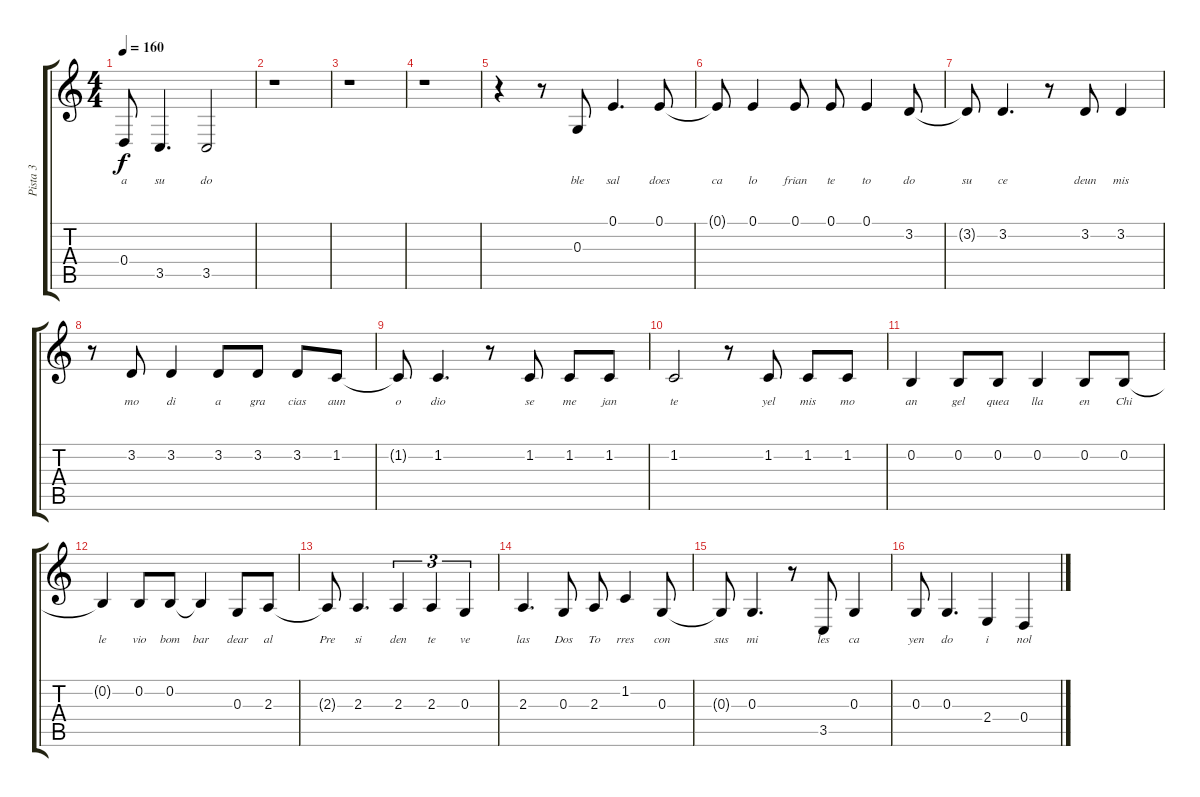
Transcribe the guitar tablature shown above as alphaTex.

\track ("Pista 3" "Pista 3") {instrument stringensemble1}
\staff {score tabs}
\tuning (E4 B3 G3 D3 A2 E2) {hide}
\ts (4 4)
\tempo 160
\clef g2
\ks c
0.4{t}.8{lyrics (0 "a") lyrics (1 "") lyrics (2 "") lyrics (3 "") lyrics (4 "") dy f} 3.5.4{d lyrics (0 "su") lyrics (1 "") lyrics (2 "") lyrics (3 "") lyrics (4 "")} 3.5.2{lyrics (0 "do") lyrics (1 "") lyrics (2 "") lyrics (3 "") lyrics (4 "")} |
r.1 |
r.1 |
r.1 |
r.4 r.8 0.3.8{lyrics (0 "ble") lyrics (1 "") lyrics (2 "") lyrics (3 "") lyrics (4 "")} 0.1.4{d lyrics (0 "sal") lyrics (1 "") lyrics (2 "") lyrics (3 "") lyrics (4 "")} 0.1.8{lyrics (0 "does") lyrics (1 "") lyrics (2 "") lyrics (3 "") lyrics (4 "")} |
0.1{t}.8{lyrics (0 "ca") lyrics (1 "") lyrics (2 "") lyrics (3 "") lyrics (4 "")} 0.1.4{lyrics (0 "lo") lyrics (1 "") lyrics (2 "") lyrics (3 "") lyrics (4 "")} 0.1.8{lyrics (0 "frian") lyrics (1 "") lyrics (2 "") lyrics (3 "") lyrics (4 "")} 0.1.8{lyrics (0 "te") lyrics (1 "") lyrics (2 "") lyrics (3 "") lyrics (4 "")} 0.1.4{lyrics (0 "to") lyrics (1 "") lyrics (2 "") lyrics (3 "") lyrics (4 "")} 3.2.8{lyrics (0 "do") lyrics (1 "") lyrics (2 "") lyrics (3 "") lyrics (4 "")} |
3.2{t}.8{lyrics (0 "su") lyrics (1 "") lyrics (2 "") lyrics (3 "") lyrics (4 "")} 3.2.4{d lyrics (0 "ce") lyrics (1 "") lyrics (2 "") lyrics (3 "") lyrics (4 "")} r.8 3.2.8{lyrics (0 "deun") lyrics (1 "") lyrics (2 "") lyrics (3 "") lyrics (4 "")} 3.2.4{lyrics (0 "mis") lyrics (1 "") lyrics (2 "") lyrics (3 "") lyrics (4 "")} |
r.8 3.2.8{lyrics (0 "mo") lyrics (1 "") lyrics (2 "") lyrics (3 "") lyrics (4 "")} 3.2.4{lyrics (0 "di") lyrics (1 "") lyrics (2 "") lyrics (3 "") lyrics (4 "")} 3.2.8{lyrics (0 "a") lyrics (1 "") lyrics (2 "") lyrics (3 "") lyrics (4 "")} 3.2.8{lyrics (0 "gra") lyrics (1 "") lyrics (2 "") lyrics (3 "") lyrics (4 "")} 3.2.8{lyrics (0 "cias") lyrics (1 "") lyrics (2 "") lyrics (3 "") lyrics (4 "")} 1.2.8{lyrics (0 "aun") lyrics (1 "") lyrics (2 "") lyrics (3 "") lyrics (4 "")} |
1.2{t}.8{lyrics (0 "o") lyrics (1 "") lyrics (2 "") lyrics (3 "") lyrics (4 "")} 1.2.4{d lyrics (0 "dio") lyrics (1 "") lyrics (2 "") lyrics (3 "") lyrics (4 "")} r.8 1.2.8{lyrics (0 "se") lyrics (1 "") lyrics (2 "") lyrics (3 "") lyrics (4 "")} 1.2.8{lyrics (0 "me") lyrics (1 "") lyrics (2 "") lyrics (3 "") lyrics (4 "")} 1.2.8{lyrics (0 "jan") lyrics (1 "") lyrics (2 "") lyrics (3 "") lyrics (4 "")} |
1.2.2{lyrics (0 "te") lyrics (1 "") lyrics (2 "") lyrics (3 "") lyrics (4 "")} r.8 1.2.8{lyrics (0 "yel") lyrics (1 "") lyrics (2 "") lyrics (3 "") lyrics (4 "")} 1.2.8{lyrics (0 "mis") lyrics (1 "") lyrics (2 "") lyrics (3 "") lyrics (4 "")} 1.2.8{lyrics (0 "mo") lyrics (1 "") lyrics (2 "") lyrics (3 "") lyrics (4 "")} |
0.2.4{lyrics (0 "an") lyrics (1 "") lyrics (2 "") lyrics (3 "") lyrics (4 "")} 0.2.8{lyrics (0 "gel") lyrics (1 "") lyrics (2 "") lyrics (3 "") lyrics (4 "")} 0.2.8{lyrics (0 "quea") lyrics (1 "") lyrics (2 "") lyrics (3 "") lyrics (4 "")} 0.2.4{lyrics (0 "lla") lyrics (1 "") lyrics (2 "") lyrics (3 "") lyrics (4 "")} 0.2.8{lyrics (0 "en") lyrics (1 "") lyrics (2 "") lyrics (3 "") lyrics (4 "")} 0.2.8{lyrics (0 "Chi") lyrics (1 "") lyrics (2 "") lyrics (3 "") lyrics (4 "")} |
0.2{t}.4{lyrics (0 "le") lyrics (1 "") lyrics (2 "") lyrics (3 "") lyrics (4 "")} 0.2.8{lyrics (0 "vio") lyrics (1 "") lyrics (2 "") lyrics (3 "") lyrics (4 "")} 0.2.8{lyrics (0 "bom") lyrics (1 "") lyrics (2 "") lyrics (3 "") lyrics (4 "")} 0.2{t}.4{lyrics (0 "bar") lyrics (1 "") lyrics (2 "") lyrics (3 "") lyrics (4 "")} 0.3.8{lyrics (0 "dear") lyrics (1 "") lyrics (2 "") lyrics (3 "") lyrics (4 "")} 2.3.8{lyrics (0 "al") lyrics (1 "") lyrics (2 "") lyrics (3 "") lyrics (4 "")} |
2.3{t}.8{lyrics (0 "Pre") lyrics (1 "") lyrics (2 "") lyrics (3 "") lyrics (4 "")} 2.3.4{d lyrics (0 "si") lyrics (1 "") lyrics (2 "") lyrics (3 "") lyrics (4 "")} 2.3.4{tu (3 2) lyrics (0 "den") lyrics (1 "") lyrics (2 "") lyrics (3 "") lyrics (4 "")} 2.3.4{tu (3 2) lyrics (0 "te") lyrics (1 "") lyrics (2 "") lyrics (3 "") lyrics (4 "")} 0.3.4{tu (3 2) lyrics (0 "ve") lyrics (1 "") lyrics (2 "") lyrics (3 "") lyrics (4 "")} |
2.3.4{d lyrics (0 "las") lyrics (1 "") lyrics (2 "") lyrics (3 "") lyrics (4 "")} 0.3.8{lyrics (0 "Dos") lyrics (1 "") lyrics (2 "") lyrics (3 "") lyrics (4 "")} 2.3.8{lyrics (0 "To") lyrics (1 "") lyrics (2 "") lyrics (3 "") lyrics (4 "")} 1.2.4{lyrics (0 "rres") lyrics (1 "") lyrics (2 "") lyrics (3 "") lyrics (4 "")} 0.3.8{lyrics (0 "con") lyrics (1 "") lyrics (2 "") lyrics (3 "") lyrics (4 "")} |
0.3{t}.8{lyrics (0 "sus") lyrics (1 "") lyrics (2 "") lyrics (3 "") lyrics (4 "")} 0.3.4{d lyrics (0 "mi") lyrics (1 "") lyrics (2 "") lyrics (3 "") lyrics (4 "")} r.8 3.5.8{lyrics (0 "les") lyrics (1 "") lyrics (2 "") lyrics (3 "") lyrics (4 "")} 0.3.4{lyrics (0 "ca") lyrics (1 "") lyrics (2 "") lyrics (3 "") lyrics (4 "")} |
0.3.8{lyrics (0 "yen") lyrics (1 "") lyrics (2 "") lyrics (3 "") lyrics (4 "")} 0.3.4{d lyrics (0 "do") lyrics (1 "") lyrics (2 "") lyrics (3 "") lyrics (4 "")} 2.4.4{lyrics (0 "i") lyrics (1 "") lyrics (2 "") lyrics (3 "") lyrics (4 "")} 0.4.4{lyrics (0 "nol") lyrics (1 "") lyrics (2 "") lyrics (3 "") lyrics (4 "")}
